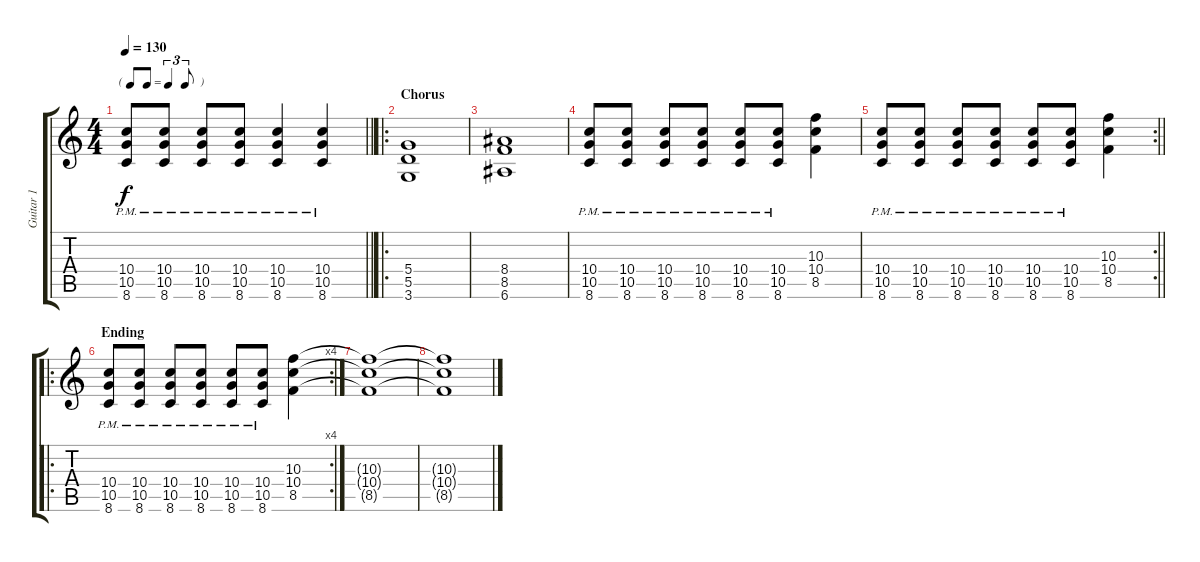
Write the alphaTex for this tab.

\track ("Guitar 1" "Guitar 1") {instrument distortionguitar}
\staff {score tabs}
\tuning (E4 B3 G3 D3 A2 E2) {hide}
\ts (4 4)
\tf triplet8th
\tempo 130
\clef g2
\barLineRight lightlight
\ks c
(10.4{pm} 10.5{pm} 8.6{pm}).8{dy f} (10.4{pm} 10.5{pm} 8.6{pm}).8 (10.4{pm} 10.5{pm} 8.6{pm}).8 (10.4{pm} 10.5{pm} 8.6{pm}).8 (10.4{pm} 10.5{pm} 8.6{pm}).4 (10.4{pm} 10.5{pm} 8.6{pm}).4 |
\ro
\section ("" "Chorus")
(5.4 5.5 3.6).1 |
(8.4 8.5 6.6).1 |
(10.4{pm} 10.5{pm} 8.6{pm}).8 (10.4{pm} 10.5{pm} 8.6{pm}).8 (10.4{pm} 10.5{pm} 8.6{pm}).8 (10.4{pm} 10.5{pm} 8.6{pm}).8 (10.4{pm} 10.5{pm} 8.6{pm}).8 (10.4{pm} 10.5{pm} 8.6{pm}).8 (10.3 10.4 8.5).4 |
\rc 2
\barLineRight lightlight
(10.4{pm} 10.5{pm} 8.6{pm}).8 (10.4{pm} 10.5{pm} 8.6{pm}).8 (10.4{pm} 10.5{pm} 8.6{pm}).8 (10.4{pm} 10.5{pm} 8.6{pm}).8 (10.4{pm} 10.5{pm} 8.6{pm}).8 (10.4{pm} 10.5{pm} 8.6{pm}).8 (10.3 10.4 8.5).4 |
\ro
\rc 4
\section ("" "Ending")
(10.4{pm} 10.5{pm} 8.6{pm}).8 (10.4{pm} 10.5{pm} 8.6{pm}).8 (10.4{pm} 10.5{pm} 8.6{pm}).8 (10.4{pm} 10.5{pm} 8.6{pm}).8 (10.4{pm} 10.5{pm} 8.6{pm}).8 (10.4{pm} 10.5{pm} 8.6{pm}).8 (10.3 10.4 8.5).4 |
(10.3{t} 10.4{t} 8.5{t}).1 |
(10.3{t} 10.4{t} 8.5{t}).1
